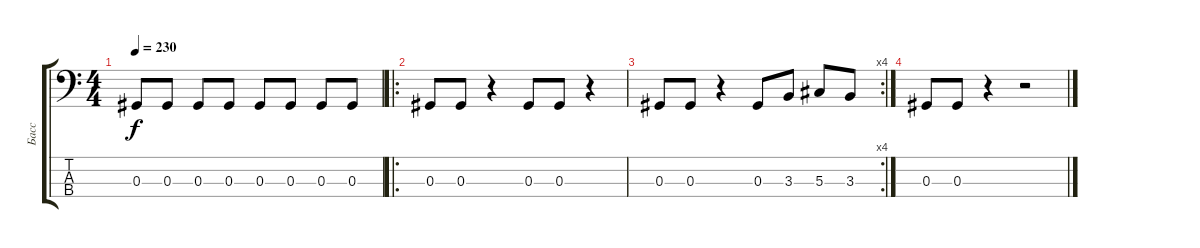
\track ("Басс" "Басс") {instrument electricbasspick}
\staff {score tabs}
\tuning (Gb2 Db2 Ab1 Eb1) {hide}
\ts (4 4)
\tempo 230
\clef f4
\ks c
0.3.8{dy f} 0.3.8 0.3.8 0.3.8 0.3.8 0.3.8 0.3.8 0.3.8 |
\ro
0.3.8 0.3.8 r.4 0.3.8 0.3.8 r.4 |
\rc 4
0.3.8 0.3.8 r.4 0.3.8 3.3.8 5.3.8 3.3.8 |
0.3.8 0.3.8 r.4 r.2
